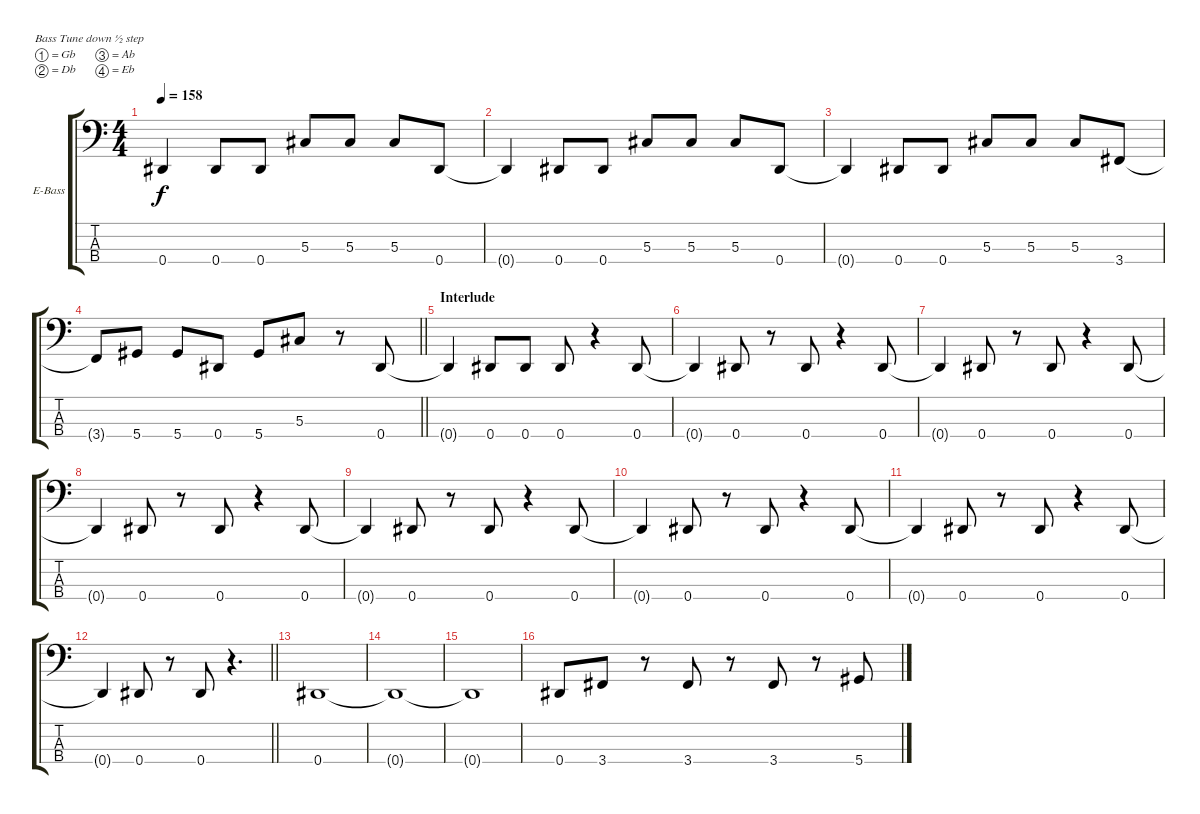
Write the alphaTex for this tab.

\bracketExtendMode groupsimilarinstruments
\firstSystemTrackNameOrientation horizontal
\otherSystemsTrackNameOrientation horizontal
\track ("Bass" "E-Bass") {instrument electricbassfinger}
\staff {score tabs}
\tuning (Gb2 Db2 Ab1 Eb1)
\ts (4 4)
\section ("" "")
\tempo 158
\clef f4
\ks c
0.4{t}.4{dy f} 0.4.8 0.4.8 5.3.8 5.3.8 5.3.8 0.4.8 |
0.4{t}.4 0.4.8 0.4.8 5.3.8 5.3.8 5.3.8 0.4.8 |
0.4{t}.4 0.4.8 0.4.8 5.3.8 5.3.8 5.3.8 3.4.8 |
\barLineRight lightlight
3.4{t}.8 5.4.8 5.4.8 0.4.8 5.4.8 5.3.8 r.8 0.4.8 |
\section ("" "Interlude")
0.4{t}.4 0.4.8 0.4.8 0.4.8 r.4 0.4.8 |
0.4{t}.4 0.4.8 r.8 0.4.8 r.4 0.4.8 |
0.4{t}.4 0.4.8 r.8 0.4.8 r.4 0.4.8 |
0.4{t}.4 0.4.8 r.8 0.4.8 r.4 0.4.8 |
0.4{t}.4 0.4.8 r.8 0.4.8 r.4 0.4.8 |
0.4{t}.4 0.4.8 r.8 0.4.8 r.4 0.4.8 |
0.4{t}.4 0.4.8 r.8 0.4.8 r.4 0.4.8 |
\barLineRight lightlight
0.4{t}.4 0.4.8 r.8 0.4.8 r.4{d} |
\section ("" "")
0.4.1 |
0.4{t}.1 |
0.4{t}.1 |
0.4.8 3.4.8 r.8 3.4.8 r.8 3.4.8 r.8 5.4.8
